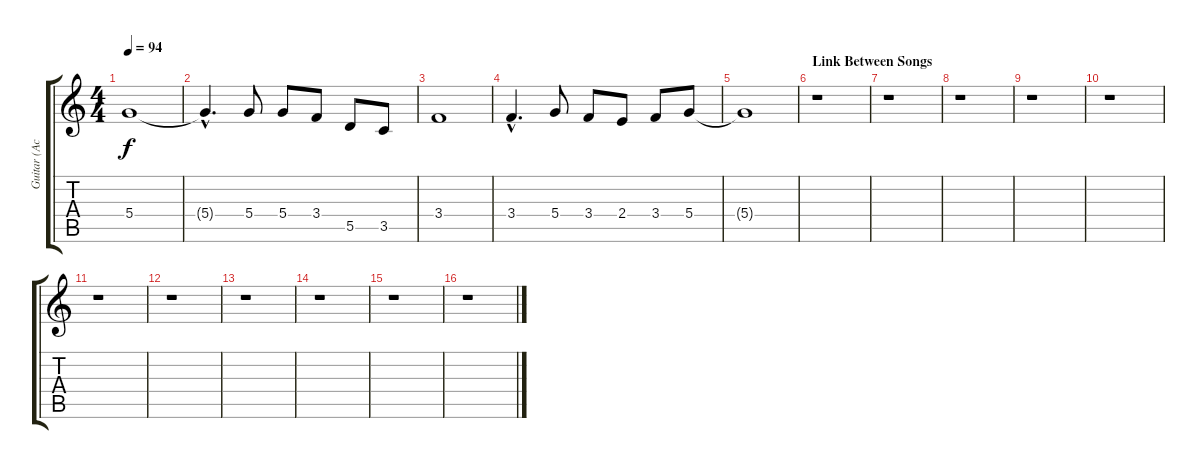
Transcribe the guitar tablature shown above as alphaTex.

\track ("Guitar (Acoustic)" "Guitar (Ac") {instrument acousticguitarnylon}
\staff {score tabs}
\tuning (E4 B3 G3 D3 A2 E2) {hide}
\ts (4 4)
\tempo 94
\clef g2
\ks c
5.4.1{dy f} |
5.4{hac t}.4{d} 5.4.8 5.4.8 3.4.8 5.5.8 3.5.8 |
3.4.1 |
3.4{hac}.4{d} 5.4.8 3.4.8 2.4.8 3.4.8 5.4.8 |
5.4{t}.1 |
\section ("" "Link Between Songs")
r.1 |
r.1 |
r.1 |
r.1 |
r.1 |
r.1 |
r.1 |
r.1 |
r.1 |
r.1 |
r.1
